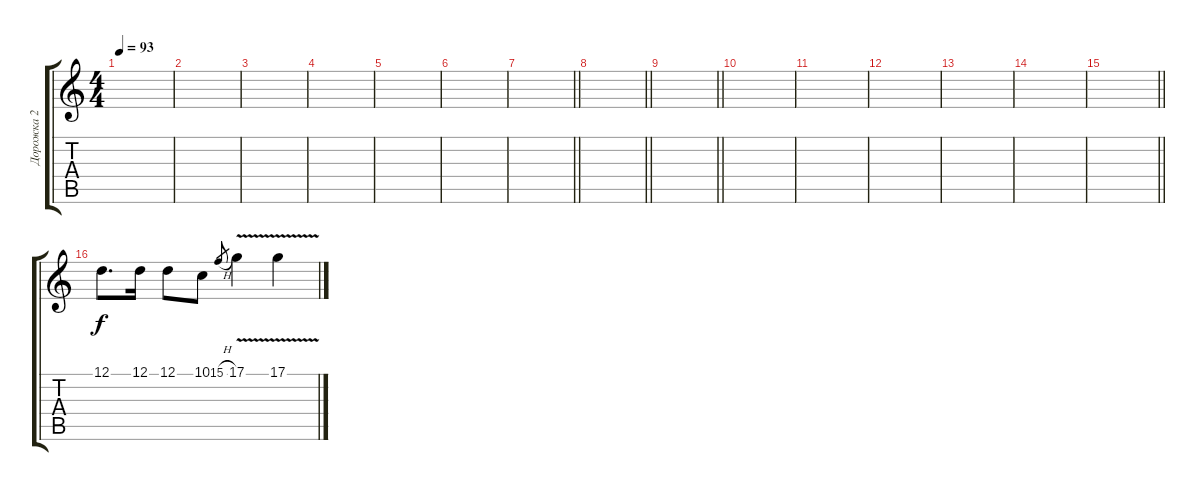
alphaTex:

\track ("Дорожка 2" "Дорожка 2") {instrument flute}
\staff {score tabs}
\tuning (D4 A3 F3 C3 G2 D2) {hide}
\ts (4 4)
\tempo 93
\clef g2
\ks c
|
|
|
|
|
|
\barLineRight lightlight
|
\barLineRight lightlight
|
\barLineRight lightlight
|
|
|
|
|
|
\barLineRight lightlight
|
12.1.8{d} 12.1.16 12.1.8 10.1.8 15.1{h}.8{gr} 17.1{v}.4 17.1{v}.4
